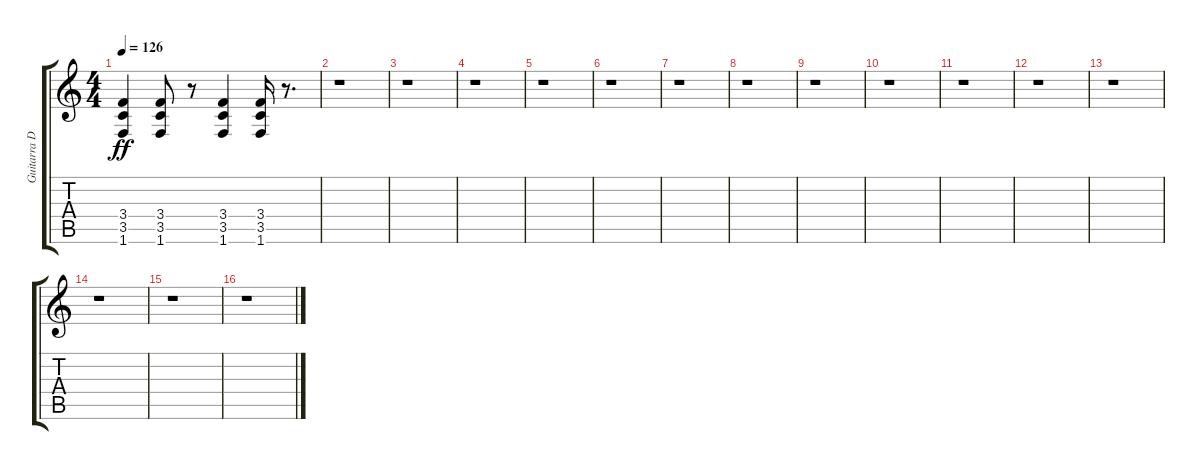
\track ("Guitarra Dist. ( Ritmica )" "Guitarra D") {instrument distortionguitar}
\staff {score tabs}
\tuning (E4 B3 G3 D3 A2 E2) {hide}
\ts (4 4)
\tempo 126
\clef g2
\ks c
(3.4 3.5 1.6).4{dy ff} (3.4 3.5 1.6).8 r.8 (3.4 3.5 1.6).4 (3.4 3.5 1.6).16 r.8{d} |
r.1 |
r.1 |
r.1 |
r.1 |
r.1 |
r.1 |
r.1 |
r.1 |
r.1 |
r.1 |
r.1 |
r.1 |
r.1 |
r.1 |
r.1
